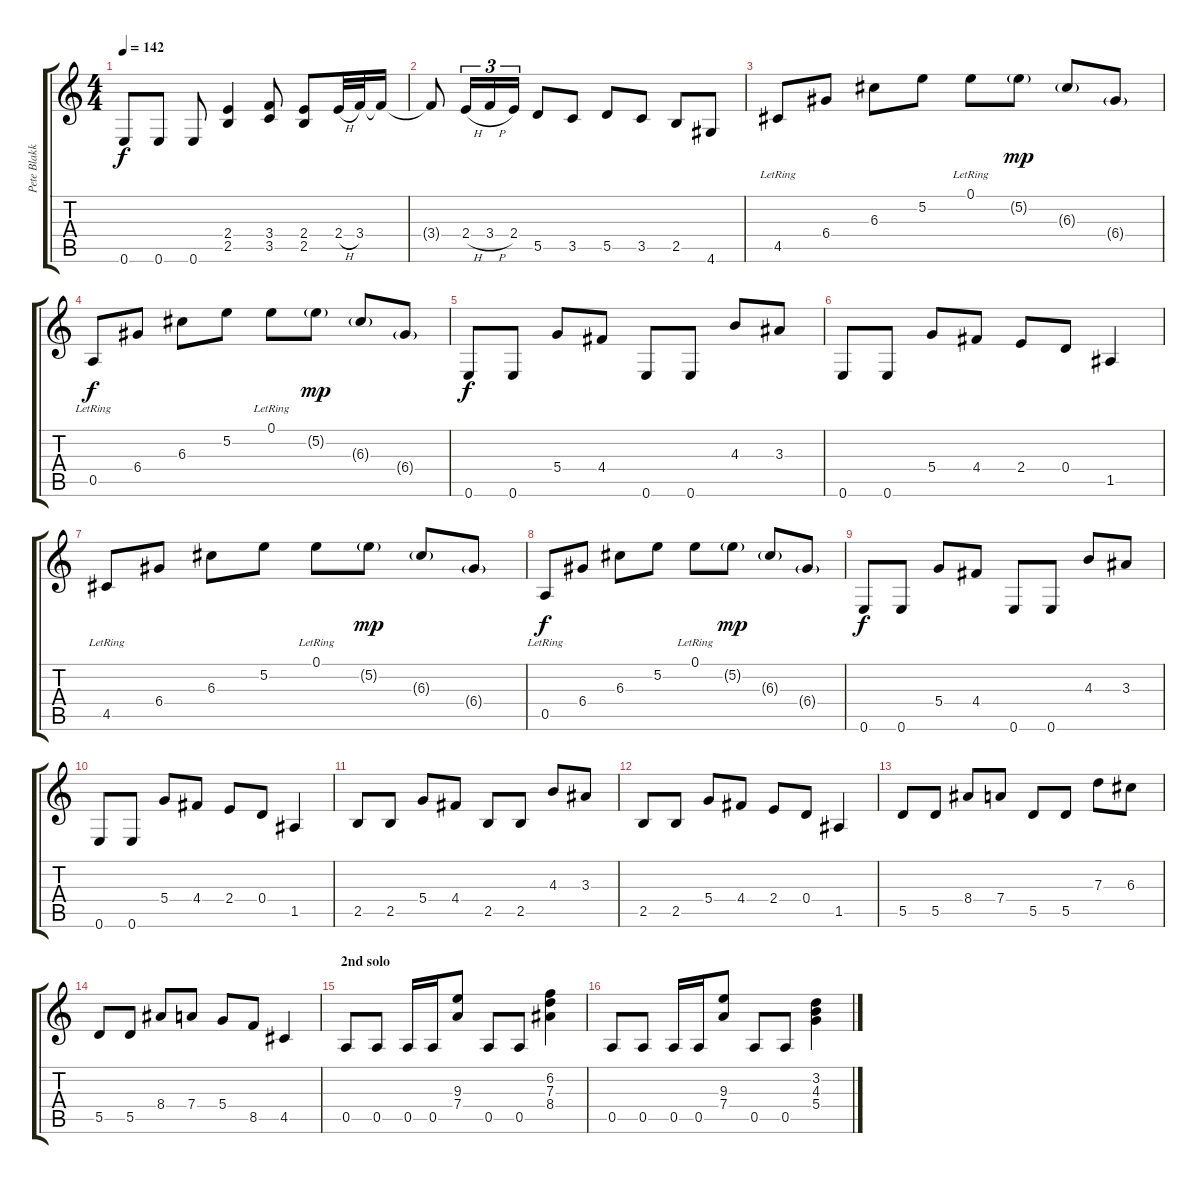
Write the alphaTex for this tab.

\track ("Pete Blakk" "Pete Blakk") {instrument distortionguitar}
\staff {score tabs}
\tuning (E4 B3 G3 D3 A2 E2) {hide}
\ts (4 4)
\tempo 142
\clef g2
\ks c
0.6.8{dy f} 0.6.8 0.6.8 (2.4 2.5).4 (3.4 3.5).8 (2.4 2.5).8 2.4{h}.32 3.4.32 3.4{t}.16 |
3.4{t}.8 2.4{h}.16{tu (3 2)} 3.4{h}.16{tu (3 2)} 2.4.16{tu (3 2)} 5.5.8 3.5.8 5.5.8 3.5.8 2.5.8 4.6.8 |
4.5{lr}.8 6.4.8 6.3.8 5.2.8 0.1{lr}.8 5.2{g}.8{dy mp} 6.3{g}.8 6.4{g}.8 |
0.5{lr}.8{dy f} 6.4.8 6.3.8 5.2.8 0.1{lr}.8 5.2{g}.8{dy mp} 6.3{g}.8 6.4{g}.8 |
0.6.8{dy f} 0.6.8 5.4.8 4.4.8 0.6.8 0.6.8 4.3.8 3.3.8 |
0.6.8 0.6.8 5.4.8 4.4.8 2.4.8 0.4.8 1.5.4 |
4.5{lr}.8 6.4.8 6.3.8 5.2.8 0.1{lr}.8 5.2{g}.8{dy mp} 6.3{g}.8 6.4{g}.8 |
0.5{lr}.8{dy f} 6.4.8 6.3.8 5.2.8 0.1{lr}.8 5.2{g}.8{dy mp} 6.3{g}.8 6.4{g}.8 |
0.6.8{dy f} 0.6.8 5.4.8 4.4.8 0.6.8 0.6.8 4.3.8 3.3.8 |
0.6.8 0.6.8 5.4.8 4.4.8 2.4.8 0.4.8 1.5.4 |
2.5.8 2.5.8 5.4.8 4.4.8 2.5.8 2.5.8 4.3.8 3.3.8 |
2.5.8 2.5.8 5.4.8 4.4.8 2.4.8 0.4.8 1.5.4 |
5.5.8 5.5.8 8.4.8 7.4.8 5.5.8 5.5.8 7.3.8 6.3.8 |
5.5.8 5.5.8 8.4.8 7.4.8 5.4.8 8.5.8 4.5.4 |
\section ("" "2nd solo")
0.5.8 0.5.8 0.5.16 0.5.16 (9.3 7.4).8 0.5.8 0.5.8 (6.2 7.3 8.4).4 |
0.5.8 0.5.8 0.5.16 0.5.16 (9.3 7.4).8 0.5.8 0.5.8 (3.2 4.3 5.4).4
